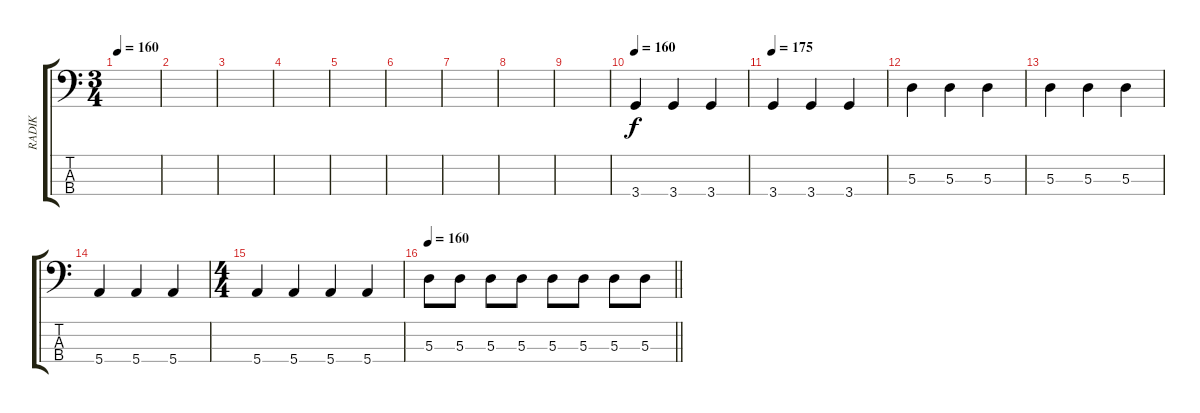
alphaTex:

\track ("RADIK" "RADIK") {instrument electricbassfinger}
\staff {score tabs}
\tuning (G2 D2 A1 E1) {hide}
\ts (3 4)
\tempo 160
\clef f4
\ks c
|
|
|
|
|
|
|
|
|
\tempo 160
3.4.4 3.4.4 3.4.4 |
\tempo 175
3.4.4 3.4.4 3.4.4 |
5.3.4 5.3.4 5.3.4 |
5.3.4 5.3.4 5.3.4 |
5.4.4 5.4.4 5.4.4 |
\ts (4 4)
5.4.4 5.4.4 5.4.4 5.4.4 |
\tempo 160
\barLineRight lightlight
5.3.8 5.3.8 5.3.8 5.3.8 5.3.8 5.3.8 5.3.8 5.3.8
